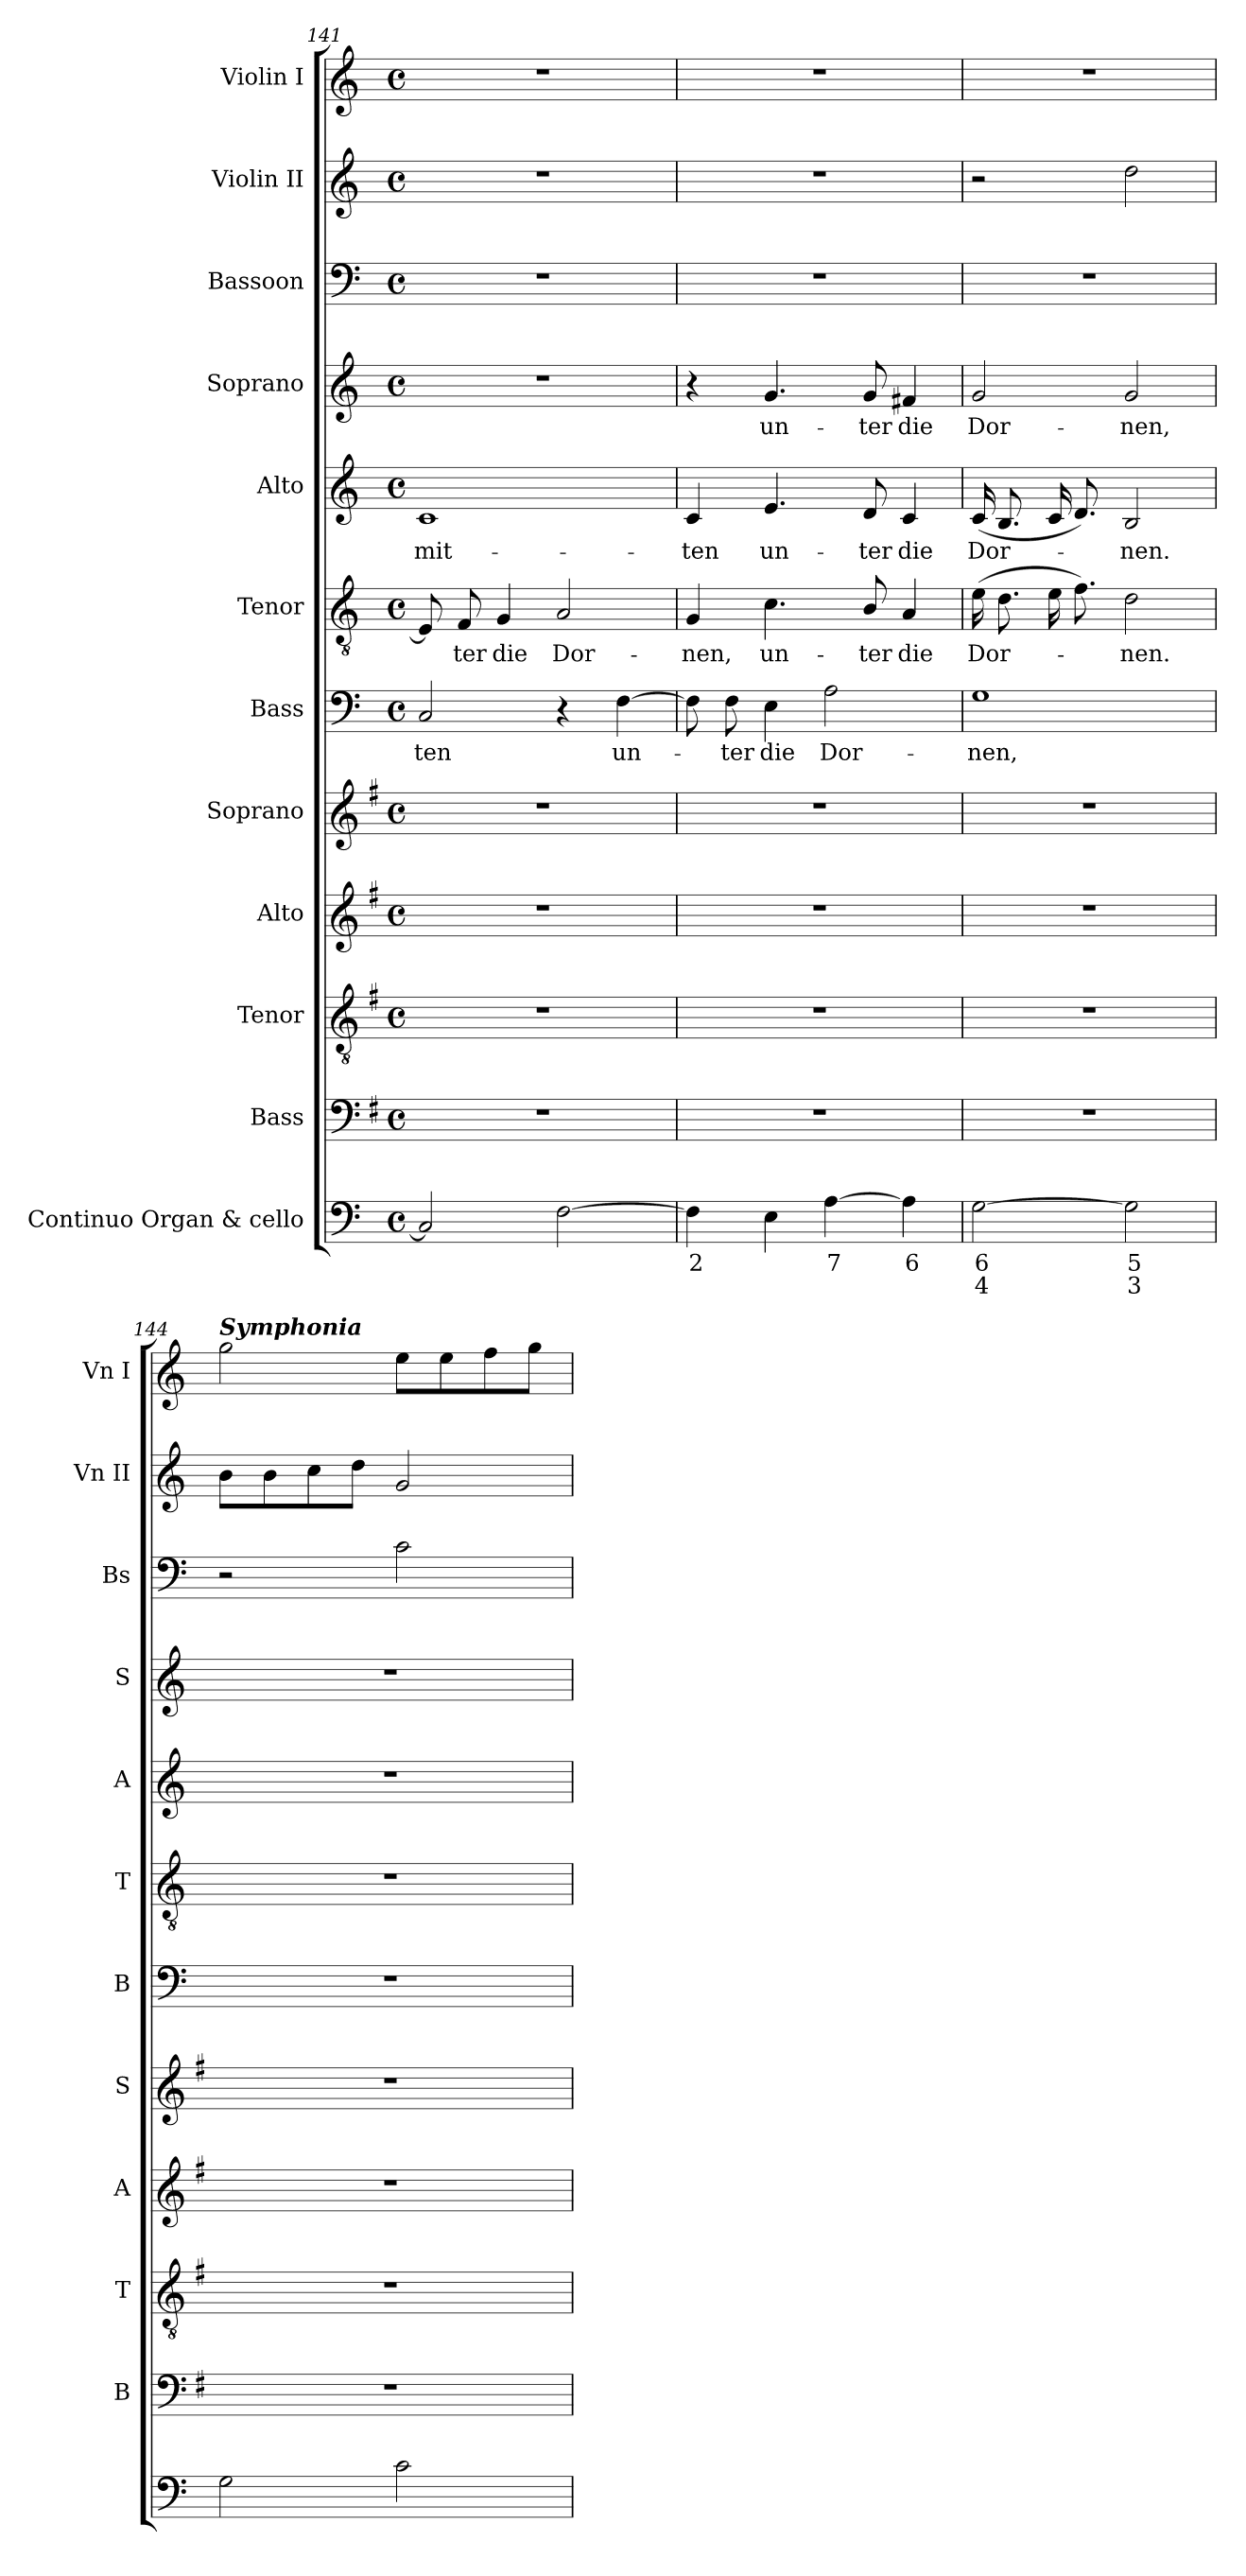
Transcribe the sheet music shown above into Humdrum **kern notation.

**kern	**text	**text	**kern	**kern	**kern	**kern	**kern	**text	**kern	**text	**kern	**text	**kern	**text	**kern	**kern	**kern
*part12	*part12	*part12	*part11	*part10	*part9	*part8	*part7	*part7	*part6	*part6	*part5	*part5	*part4	*part4	*part3	*part2	*part1
*staff12	*staff12	*staff12	*staff11	*staff10	*staff9	*staff8	*staff7	*staff7	*staff6	*staff6	*staff5	*staff5	*staff4	*staff4	*staff3	*staff2	*staff1
*I"Continuo Organ & cello	*	*	*I"Bass	*I"Tenor	*I"Alto	*I"Soprano	*I"Bass	*	*I"Tenor	*	*I"Alto	*	*I"Soprano	*	*I"Bassoon	*I"Violin II	*I"Violin I
*	*	*	*I'B	*I'T	*I'A	*I'S	*I'B	*	*I'T	*	*I'A	*	*I'S	*	*I'Bs	*I'Vn II	*I'Vn I
!!LO:LB:g=z
*clefF4	*	*	*clefF4	*clefGv2	*clefG2	*clefG2	*clefF4	*	*clefGv2	*	*clefG2	*	*clefG2	*	*clefF4	*clefG2	*clefG2
*	*	*	*ITrd4c7	*ITrd4c7	*ITrd4c7	*ITrd4c7	*	*	*	*	*	*	*	*	*	*	*
*k[]	*	*	*k[]	*k[]	*k[]	*k[]	*k[]	*	*k[]	*	*k[]	*	*k[]	*	*k[]	*k[]	*k[]
*C:	*	*	*C:	*C:	*C:	*C:	*C:	*	*C:	*	*C:	*	*C:	*	*C:	*C:	*C:
*M4/4	*	*	*M4/4	*M4/4	*M4/4	*M4/4	*M4/4	*	*M4/4	*	*M4/4	*	*M4/4	*	*M4/4	*M4/4	*M4/4
*met(c)	*	*	*met(c)	*met(c)	*met(c)	*met(c)	*met(c)	*	*met(c)	*	*met(c)	*	*met(c)	*	*met(c)	*met(c)	*met(c)
=141	=141	=141	=141	=141	=141	=141	=141	=141	=141	=141	=141	=141	=141	=141	=141	=141	=141
!	!	!	!	!	!	!	!	!LO:LY:b	!	!	!	!LO:LY:b	!	!	!	!	!
2C]	.	.	1r	1r	1r	1r	2C	-ten	8E]	.	1c	mit-	1r	.	1r	1r	1r
!	!	!	!	!	!	!	!	!	!	!LO:LY:b	!	!	!	!	!	!	!
.	.	.	.	.	.	.	.	.	8F	ter	.	.	.	.	.	.	.
!	!	!	!	!	!	!	!	!	!	!LO:LY:b	!	!	!	!	!	!	!
.	.	.	.	.	.	.	.	.	4G	die	.	.	.	.	.	.	.
!	!	!	!	!	!	!	!	!	!	!LO:LY:b	!	!	!	!	!	!	!
[2F	.	.	.	.	.	.	4r	.	2A	Dor-	.	.	.	.	.	.	.
!	!	!	!	!	!	!	!	!LO:LY:b	!	!	!	!	!	!	!	!	!
.	.	.	.	.	.	.	[4F	un-	.	.	.	.	.	.	.	.	.
=142	=142	=142	=142	=142	=142	=142	=142	=142	=142	=142	=142	=142	=142	=142	=142	=142	=142
!	!LO:LY:b	!	!	!	!	!	!	!	!	!LO:LY:b	!	!LO:LY:b	!	!	!	!	!
4F]	2	.	1r	1r	1r	1r	8F]	.	4G	-nen,	4c	-ten	4r	.	1r	1r	1r
!	!	!	!	!	!	!	!	!LO:LY:b	!	!	!	!	!	!	!	!	!
.	.	.	.	.	.	.	8F	ter	.	.	.	.	.	.	.	.	.
!	!	!	!	!	!	!	!	!LO:LY:b	!	!LO:LY:b	!	!LO:LY:b	!	!LO:LY:b	!	!	!
4E	.	.	.	.	.	.	4E	die	4.c	un-	4.e	un-	4.g	un-	.	.	.
!	!LO:LY:b	!	!	!	!	!	!	!LO:LY:b	!	!	!	!	!	!	!	!	!
[4A	7	.	.	.	.	.	2A	Dor-	.	.	.	.	.	.	.	.	.
!	!	!	!	!	!	!	!	!	!	!LO:LY:b	!	!LO:LY:b	!	!LO:LY:b	!	!	!
.	.	.	.	.	.	.	.	.	8B/	-ter	8d	-ter	8g	-ter	.	.	.
!	!LO:LY:b	!	!	!	!	!	!	!	!	!LO:LY:b	!	!LO:LY:b	!	!LO:LY:b	!	!	!
4A]	6	.	.	.	.	.	.	.	4A	die	4c	die	4f#X	die	.	.	.
=143	=143	=143	=143	=143	=143	=143	=143	=143	=143	=143	=143	=143	=143	=143	=143	=143	=143
!	!LO:LY:b	!LO:LY:b	!	!	!	!	!	!LO:LY:b	!	!LO:LY:b	!	!LO:LY:b	!	!LO:LY:b	!	!	!
[2G	6	4	1r	1r	1r	1r	1G	-nen,	(>16eLL	Dor-	(<16cLL	Dor-	2g	Dor-	1r	2r	1r
.	.	.	.	.	.	.	.	.	8.dJ	.	8.BJ	.	.	.	.	.	.
.	.	.	.	.	.	.	.	.	16eLL	.	16cLL	.	.	.	.	.	.
.	.	.	.	.	.	.	.	.	8.fJ)	.	8.dJ)	.	.	.	.	.	.
!	!LO:LY:b	!LO:LY:b	!	!	!	!	!	!	!	!LO:LY:b	!	!LO:LY:b	!	!LO:LY:b	!	!	!
2G]	5	3	.	.	.	.	.	.	2d	nen.	2B	nen.	2g	-nen,	.	2dd	.
=144	=144	=144	=144	=144	=144	=144	=144	=144	=144	=144	=144	=144	=144	=144	=144	=144	=144
!	!	!	!	!	!	!	!	!	!	!	!	!	!	!	!	!	!LO:TX:a:Bi:t=Symphonia
2G	.	.	1r	1r	1r	1r	1r	.	1r	.	1r	.	1r	.	2r	8bL	2gg
.	.	.	.	.	.	.	.	.	.	.	.	.	.	.	.	8b	.
.	.	.	.	.	.	.	.	.	.	.	.	.	.	.	.	8cc	.
.	.	.	.	.	.	.	.	.	.	.	.	.	.	.	.	8ddJ	.
2c	.	.	.	.	.	.	.	.	.	.	.	.	.	.	2c	2g	8eeL
.	.	.	.	.	.	.	.	.	.	.	.	.	.	.	.	.	8ee
.	.	.	.	.	.	.	.	.	.	.	.	.	.	.	.	.	8ff
.	.	.	.	.	.	.	.	.	.	.	.	.	.	.	.	.	8ggJ
=	=	=	=	=	=	=	=	=	=	=	=	=	=	=	=	=	=
*-	*-	*-	*-	*-	*-	*-	*-	*-	*-	*-	*-	*-	*-	*-	*-	*-	*-
